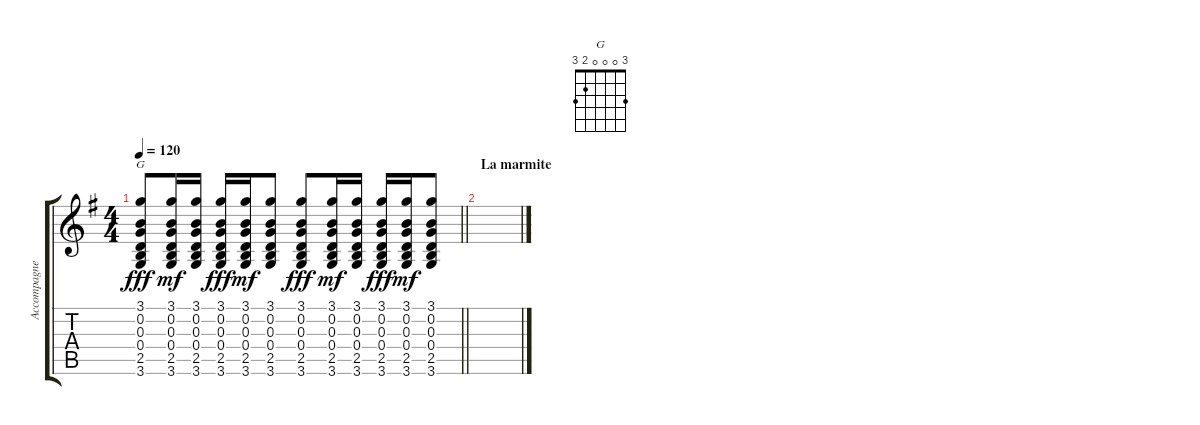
\track ("Accompagnement 3" "Accompagne") {mute instrument acousticguitarsteel}
\staff {score tabs}
\tuning (E4 B3 G3 D3 A2 E2) {hide}
\chord ("G" 3 0 0 0 2 3)
\ts (4 4)
\tempo 120
\clef g2
\barLineRight lightlight
\ks g
(3.1 0.2 0.3 0.4 2.5 3.6).8{ch "G" dy fff} (3.1 0.2 0.3 0.4 2.5 3.6).16{dy mf} (3.1 0.2 0.3 0.4 2.5 3.6).16 (3.1 0.2 0.3 0.4 2.5 3.6).16{dy fff} (3.1 0.2 0.3 0.4 2.5 3.6).16{dy mf} (3.1 0.2 0.3 0.4 2.5 3.6).8 (3.1 0.2 0.3 0.4 2.5 3.6).8{dy fff} (3.1 0.2 0.3 0.4 2.5 3.6).16{dy mf} (3.1 0.2 0.3 0.4 2.5 3.6).16 (3.1 0.2 0.3 0.4 2.5 3.6).16{dy fff} (3.1 0.2 0.3 0.4 2.5 3.6).16{dy mf} (3.1 0.2 0.3 0.4 2.5 3.6).8 |
\section ("" "La marmite")
